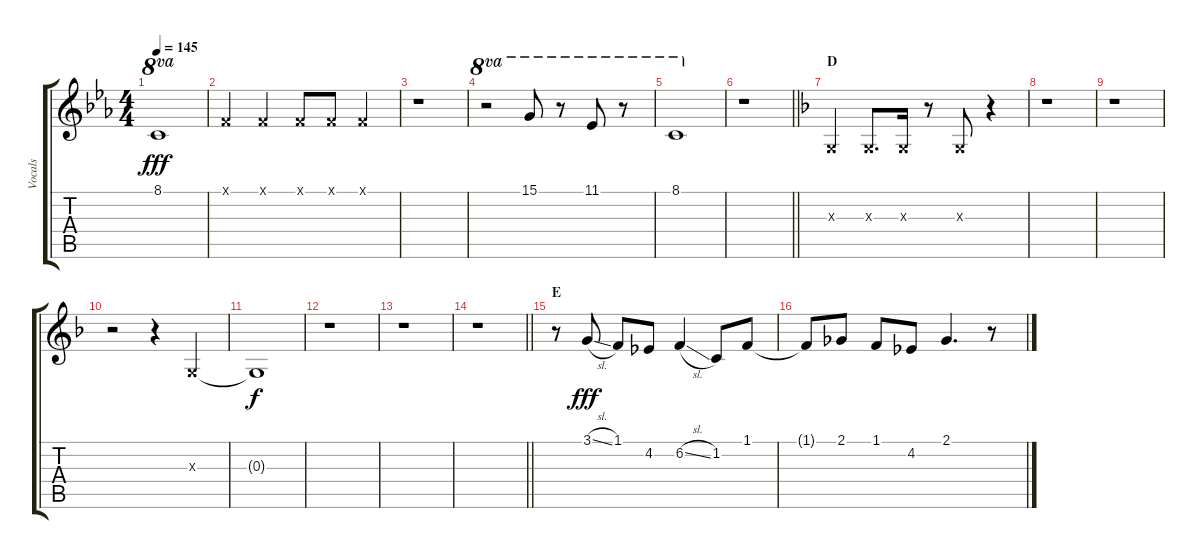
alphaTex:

\track ("Vocals" "Vocals") {instrument voiceoohs}
\staff {score tabs}
\tuning (E4 B3 G3 D3 A2 E2) {hide}
\ts (4 4)
\tempo 145
\clef g2
\ks eb
8.1.1{ot 8va dy fff} |
1.1{x}.4 1.1{x}.4 1.1{x}.8 1.1{x}.8 1.1{x}.4 |
r.1 |
r.2{ot 8va} 15.1.8{ot 8va} r.8{ot 8va} 11.1.8{ot 8va} r.8{ot 8va} |
8.1.1{ot 8va} |
\barLineRight lightlight
r.1 |
\section ("" "D")
\ks f
0.3{x}.4 0.3{x}.8{d} 0.3{x}.16 r.8 0.3{x}.8 r.4 |
r.1 |
r.1 |
r.2 r.4 0.3{x}.4 |
0.3{t}.1{dy f} |
r.1 |
r.1 |
\barLineRight lightlight
r.1 |
\section ("" "E")
r.8 3.1{sl}.8{dy fff} 1.1.8 4.2.8 6.2{sl}.4 1.2.8 1.1.8 |
1.1{t}.8 2.1.8 1.1.8 4.2.8 2.1.4{d} r.8
